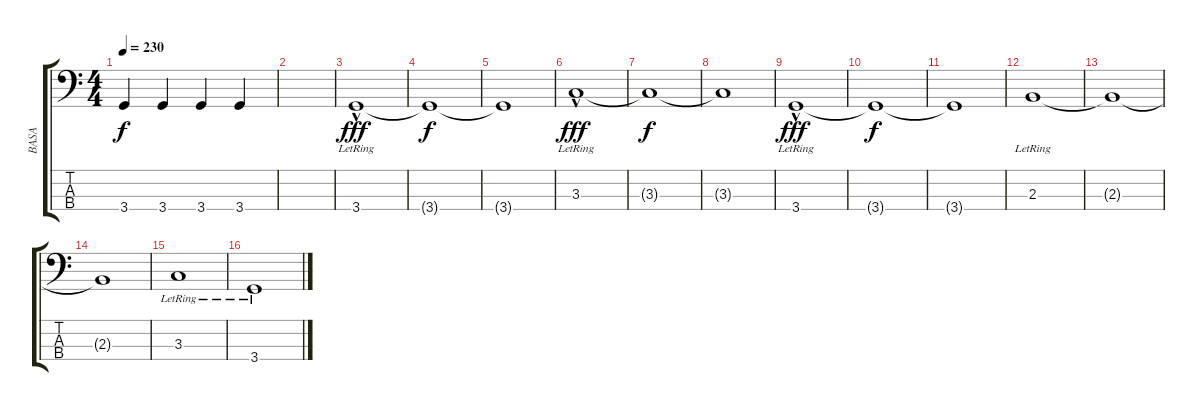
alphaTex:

\track ("BASA" "BASA") {instrument electricbassfinger}
\staff {score tabs}
\tuning (G2 D2 A1 E1) {hide}
\ts (4 4)
\tempo 230
\clef f4
\ks c
3.4.4{dy f instrument electricbassfinger} 3.4.4 3.4.4 3.4.4 |
|
3.4{hac lr}.1{dy fff} |
3.4{t}.1{dy f} |
3.4{t}.1 |
3.3{hac lr}.1{dy fff} |
3.3{t}.1{dy f} |
3.3{t}.1 |
3.4{hac lr}.1{dy fff} |
3.4{t}.1{dy f} |
3.4{t}.1 |
2.3{lr}.1 |
2.3{t}.1 |
2.3{t}.1 |
3.3{lr}.1 |
3.4{lr}.1
